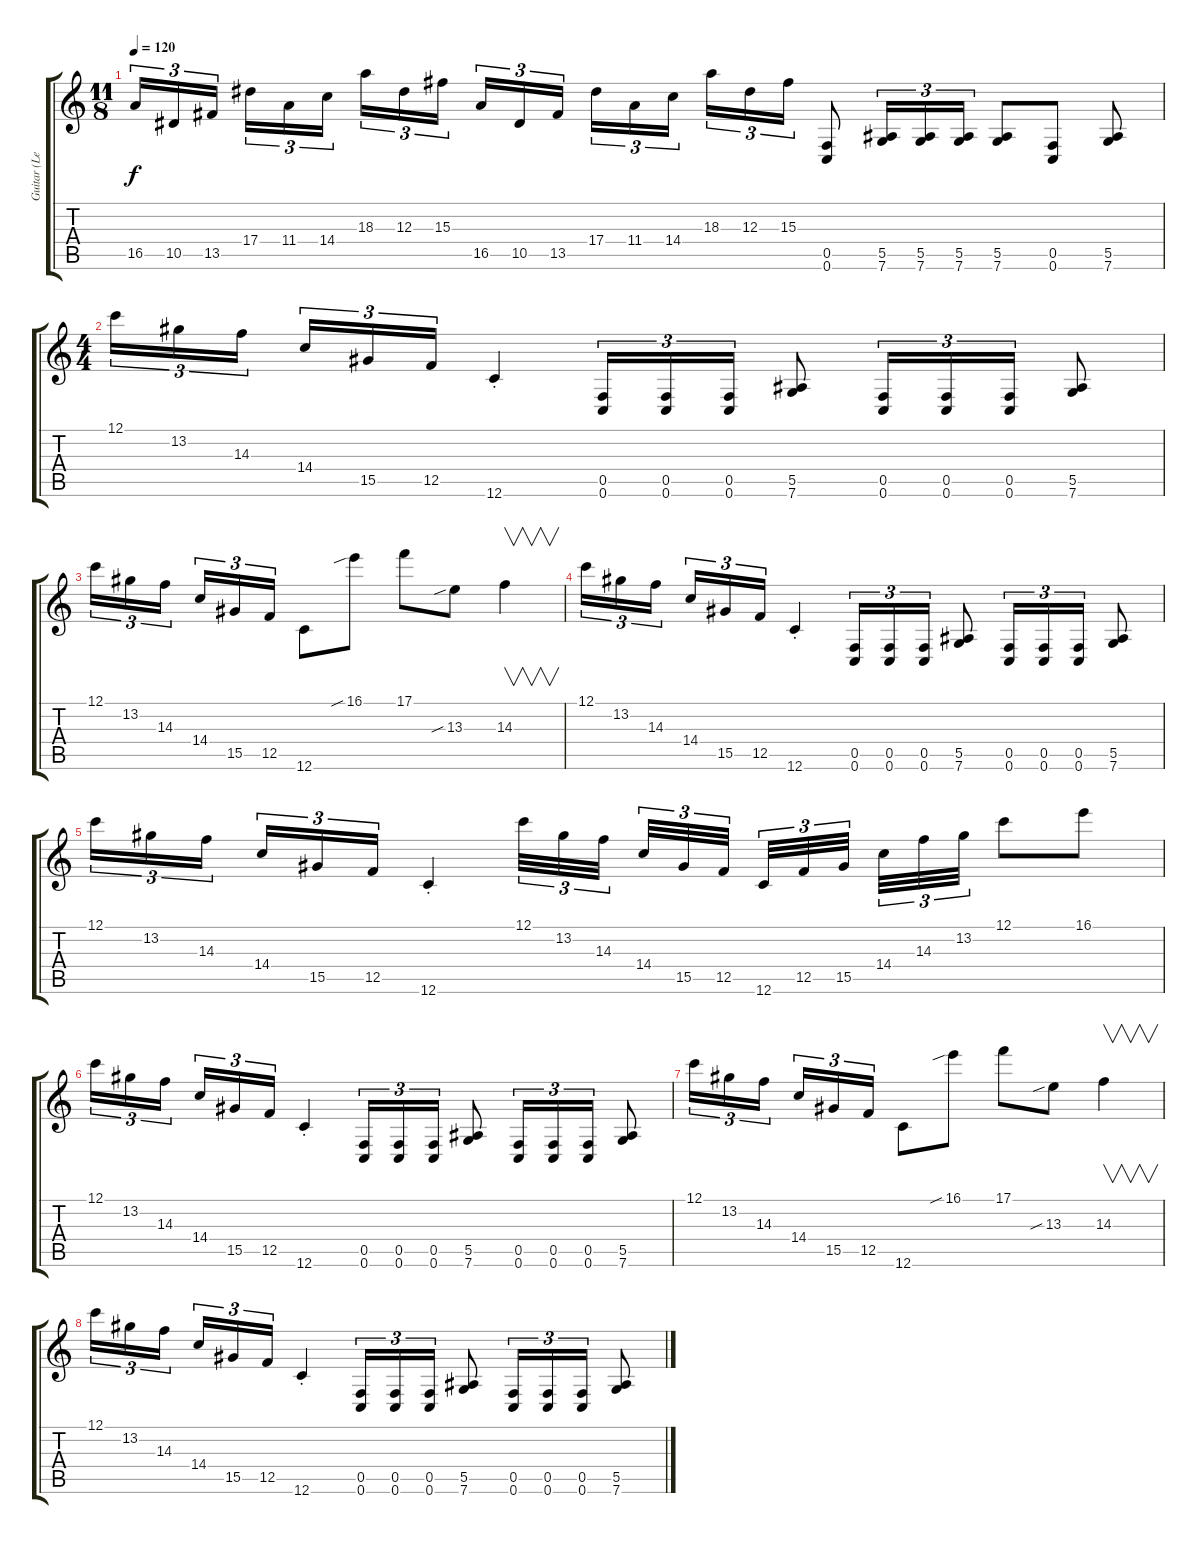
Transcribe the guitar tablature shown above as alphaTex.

\track ("Guitar (Left) - Kyle Moeller" "Guitar (Le") {instrument distortionguitar}
\staff {score tabs}
\tuning (C4 G3 Eb3 Bb2 F2 C2) {hide}
\ts (11 8)
\tempo 120
\clef g2
\ks c
16.5.16{tu (3 2) dy f} 10.5.16{tu (3 2)} 13.5.16{tu (3 2) beam splitsecondary} 17.4.16{tu (3 2)} 11.4.16{tu (3 2)} 14.4.16{tu (3 2) beam splitsecondary} 18.3.16{tu (3 2)} 12.3.16{tu (3 2)} 15.3.16{tu (3 2)} 16.5.16{tu (3 2)} 10.5.16{tu (3 2)} 13.5.16{tu (3 2) beam splitsecondary} 17.4.16{tu (3 2)} 11.4.16{tu (3 2)} 14.4.16{tu (3 2) beam splitsecondary} 18.3.16{tu (3 2)} 12.3.16{tu (3 2)} 15.3.16{tu (3 2)} (0.5 0.6).8 (5.5 7.6).16{tu (3 2)} (5.5 7.6).16{tu (3 2)} (5.5 7.6).16{tu (3 2)} (5.5 7.6).8 (0.5 0.6).8 (5.5 7.6).8 |
\ts (4 4)
12.1.16{tu (3 2)} 13.2.16{tu (3 2)} 14.3.16{tu (3 2) beam splitsecondary} 14.4.16{tu (3 2)} 15.5.16{tu (3 2)} 12.5.16{tu (3 2)} 12.6{st}.4 (0.5 0.6).16{tu (3 2)} (0.5 0.6).16{tu (3 2)} (0.5 0.6).16{tu (3 2)} (5.5 7.6).8 (0.5 0.6).16{tu (3 2)} (0.5 0.6).16{tu (3 2)} (0.5 0.6).16{tu (3 2)} (5.5 7.6).8 |
12.1.16{tu (3 2)} 13.2.16{tu (3 2)} 14.3.16{tu (3 2) beam splitsecondary} 14.4.16{tu (3 2)} 15.5.16{tu (3 2)} 12.5.16{tu (3 2)} 12.6.8 16.1{sib}.8 17.1.8 13.3{sib}.8 14.3.4{v} |
12.1.16{tu (3 2)} 13.2.16{tu (3 2)} 14.3.16{tu (3 2) beam splitsecondary} 14.4.16{tu (3 2)} 15.5.16{tu (3 2)} 12.5.16{tu (3 2)} 12.6{st}.4 (0.5 0.6).16{tu (3 2)} (0.5 0.6).16{tu (3 2)} (0.5 0.6).16{tu (3 2)} (5.5 7.6).8 (0.5 0.6).16{tu (3 2)} (0.5 0.6).16{tu (3 2)} (0.5 0.6).16{tu (3 2)} (5.5 7.6).8 |
12.1.16{tu (3 2)} 13.2.16{tu (3 2)} 14.3.16{tu (3 2) beam splitsecondary} 14.4.16{tu (3 2)} 15.5.16{tu (3 2)} 12.5.16{tu (3 2)} 12.6{st}.4 12.1.32{tu (3 2)} 13.2.32{tu (3 2)} 14.3.32{tu (3 2) beam splitsecondary} 14.4.32{tu (3 2)} 15.5.32{tu (3 2)} 12.5.32{tu (3 2) beam splitsecondary} 12.6.32{tu (3 2)} 12.5.32{tu (3 2)} 15.5.32{tu (3 2) beam splitsecondary} 14.4.32{tu (3 2)} 14.3.32{tu (3 2)} 13.2.32{tu (3 2)} 12.1.8 16.1.8 |
12.1.16{tu (3 2)} 13.2.16{tu (3 2)} 14.3.16{tu (3 2) beam splitsecondary} 14.4.16{tu (3 2)} 15.5.16{tu (3 2)} 12.5.16{tu (3 2)} 12.6{st}.4 (0.5 0.6).16{tu (3 2)} (0.5 0.6).16{tu (3 2)} (0.5 0.6).16{tu (3 2)} (5.5 7.6).8 (0.5 0.6).16{tu (3 2)} (0.5 0.6).16{tu (3 2)} (0.5 0.6).16{tu (3 2)} (5.5 7.6).8 |
12.1.16{tu (3 2)} 13.2.16{tu (3 2)} 14.3.16{tu (3 2) beam splitsecondary} 14.4.16{tu (3 2)} 15.5.16{tu (3 2)} 12.5.16{tu (3 2)} 12.6.8 16.1{sib}.8 17.1.8 13.3{sib}.8 14.3.4{v} |
12.1.16{tu (3 2)} 13.2.16{tu (3 2)} 14.3.16{tu (3 2) beam splitsecondary} 14.4.16{tu (3 2)} 15.5.16{tu (3 2)} 12.5.16{tu (3 2)} 12.6{st}.4 (0.5 0.6).16{tu (3 2)} (0.5 0.6).16{tu (3 2)} (0.5 0.6).16{tu (3 2)} (5.5 7.6).8 (0.5 0.6).16{tu (3 2)} (0.5 0.6).16{tu (3 2)} (0.5 0.6).16{tu (3 2)} (5.5 7.6).8
